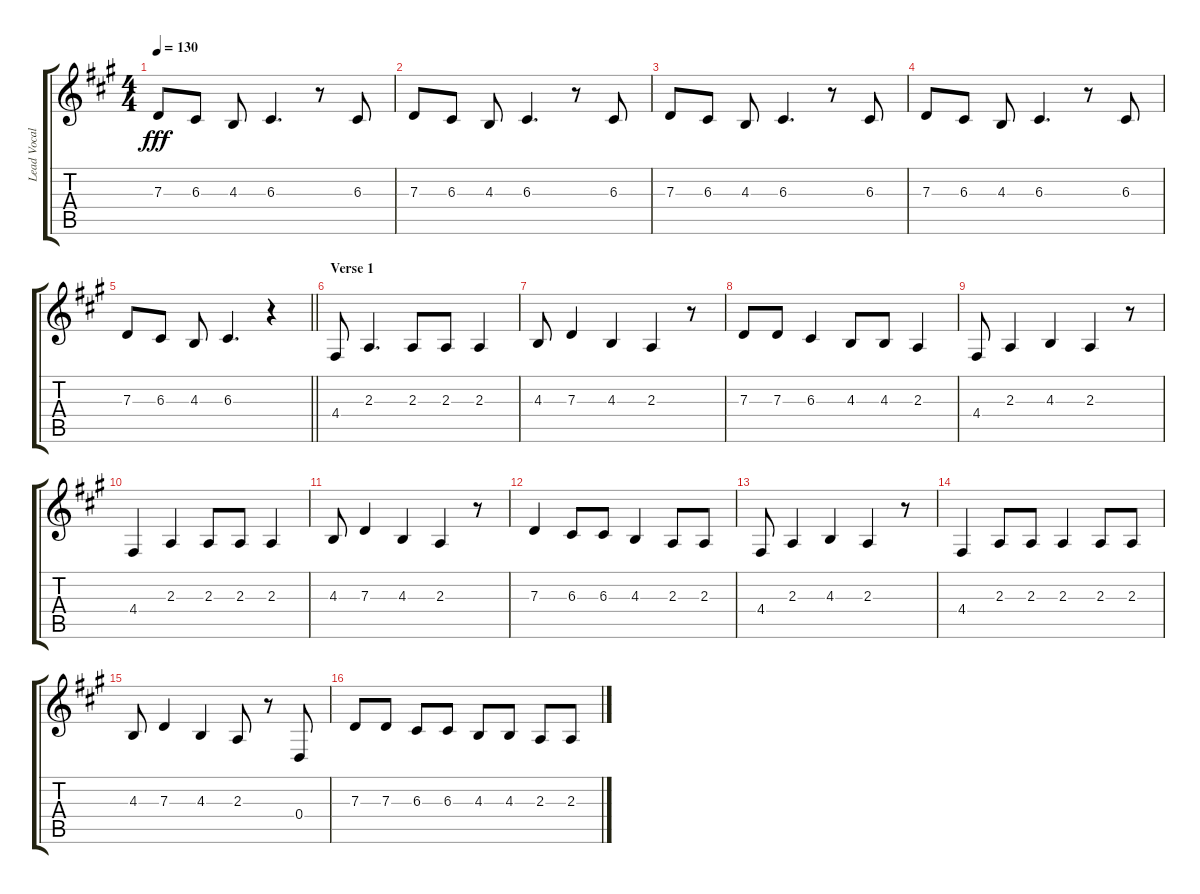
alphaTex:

\track ("Lead Vocals" "Lead Vocal") {instrument lead2sawtooth}
\staff {score tabs}
\tuning (E4 B3 G3 D3 A2 E2) {hide}
\ts (4 4)
\tempo 130
\clef g2
\ks a
7.3.8{dy fff} 6.3.8 4.3.8 6.3.4{d} r.8 6.3.8 |
7.3.8 6.3.8 4.3.8 6.3.4{d} r.8 6.3.8 |
7.3.8 6.3.8 4.3.8 6.3.4{d} r.8 6.3.8 |
7.3.8 6.3.8 4.3.8 6.3.4{d} r.8 6.3.8 |
\barLineRight lightlight
7.3.8 6.3.8 4.3.8 6.3.4{d} r.4 |
\section ("" "Verse 1")
4.4.8 2.3.4{d} 2.3.8 2.3.8 2.3.4 |
4.3.8 7.3.4 4.3.4 2.3.4 r.8 |
7.3.8 7.3.8 6.3.4 4.3.8 4.3.8 2.3.4 |
4.4.8 2.3.4 4.3.4 2.3.4 r.8 |
4.4.4 2.3.4 2.3.8 2.3.8 2.3.4 |
4.3.8 7.3.4 4.3.4 2.3.4 r.8 |
7.3.4 6.3.8 6.3.8 4.3.4 2.3.8 2.3.8 |
4.4.8 2.3.4 4.3.4 2.3.4 r.8 |
4.4.4 2.3.8 2.3.8 2.3.4 2.3.8 2.3.8 |
4.3.8 7.3.4 4.3.4 2.3.8 r.8 0.4.8 |
7.3.8 7.3.8 6.3.8 6.3.8 4.3.8 4.3.8 2.3.8 2.3.8
